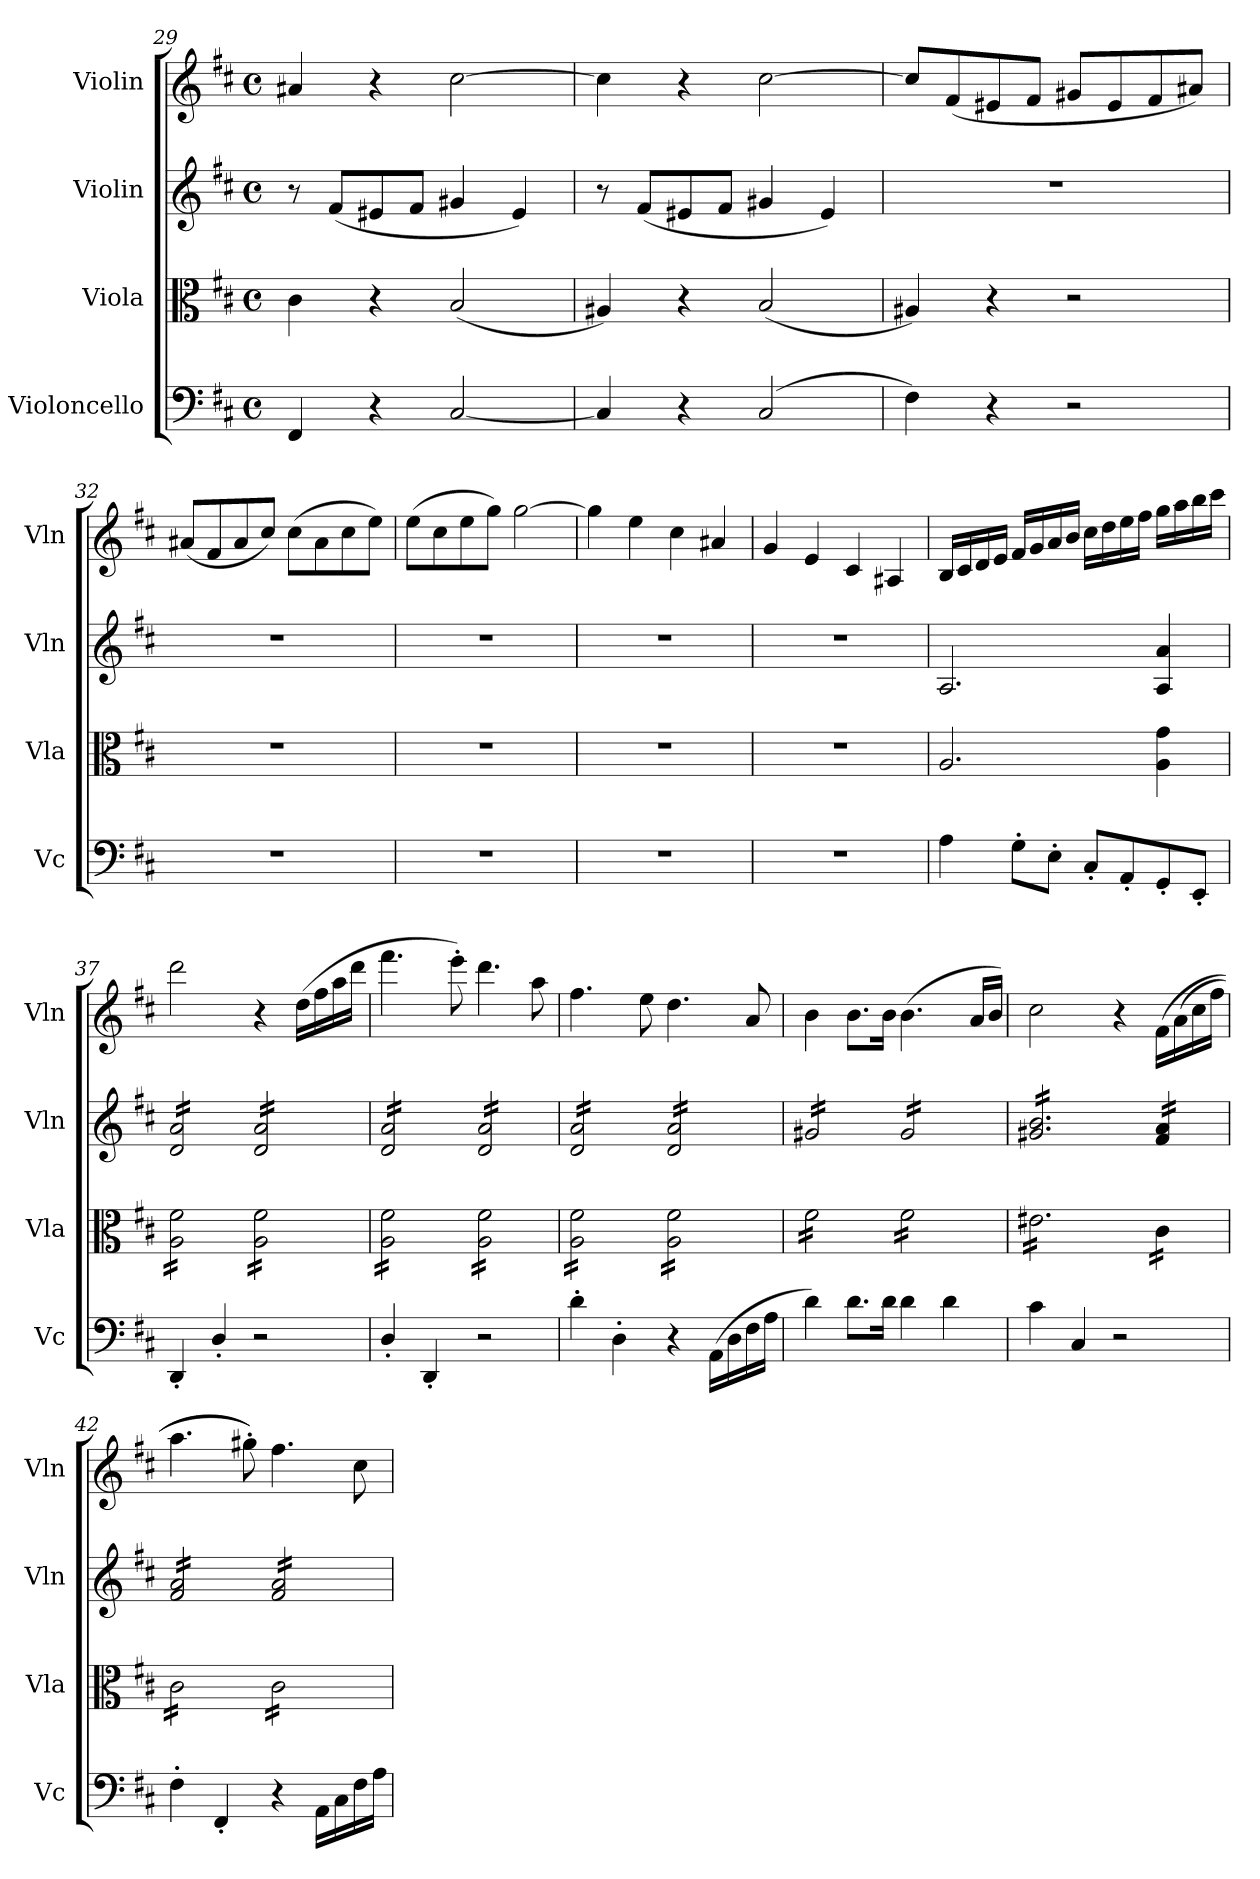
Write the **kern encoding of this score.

**kern	**kern	**kern	**kern
*part4	*part3	*part2	*part1
*staff4	*staff3	*staff2	*staff1
*I"Violoncello	*I"Viola	*I"Violin	*I"Violin
*I'Vc	*I'Vla	*I'Vln	*I'Vln
*clefF4	*clefC3	*clefG2	*clefG2
*k[f#c#]	*k[f#c#]	*k[f#c#]	*k[f#c#]
*M4/4	*M4/4	*M4/4	*M4/4
*met(c)	*met(c)	*met(c)	*met(c)
=29	=29	=29	=29
4FF#/	4c#\	8r	4a#X/
.	.	(8f#/L	.
4r	4r	8e#X/	4r
.	.	8f#/J	.
[2C#/	(2B/	4g#X/	[2cc#\
.	.	4e#/)	.
=30	=30	=30	=30
4C#/]	4A#X/)	8r	4cc#\]
.	.	(8f#/L	.
4r	4r	8e#X/	4r
.	.	8f#/J	.
(>2C#/	(2B/	4g#X/	[2cc#\
.	.	4e#/)	.
!!LO:PB:g=z
=31	=31	=31	=31
4F#\)	4A#X/)	1r	8cc#/L]
.	.	.	(8f#/
4r	4r	.	8e#X/
.	.	.	8f#/J
2r	2r	.	8g#X/L
.	.	.	8e#/
.	.	.	8f#/
.	.	.	8a#X/J)
=32	=32	=32	=32
1r	1r	1r	(8a#X/L
.	.	.	8f#/
.	.	.	8a#/
.	.	.	8cc#/J)
.	.	.	(>8cc#\L
.	.	.	8a#\
.	.	.	8cc#\
.	.	.	8ee\J)
=33	=33	=33	=33
1r	1r	1r	(>8ee\L
.	.	.	8cc#\
.	.	.	8ee\
.	.	.	8gg\J)
.	.	.	[2gg\
=34	=34	=34	=34
1r	1r	1r	4gg\]
.	.	.	4ee\
.	.	.	4cc#\
.	.	.	4a#X/
=35	=35	=35	=35
1r	1r	1r	4g/
.	.	.	4e/
.	.	.	4c#/
.	.	.	4A#X/
=36	=36	=36	=36
4A\	2.A/	2.A/	16B/LL
.	.	.	16c#/
.	.	.	16d/
.	.	.	16e/JJ
8G'\L	.	.	16f#/LL
.	.	.	16g/
8E'\J	.	.	16a/
.	.	.	16b/JJ
8C#'/L	.	.	16cc#\LL
.	.	.	16dd\
8AA'/	.	.	16ee\
.	.	.	16ff#\JJ
8GG'/	4A\ 4g\	4A/ 4a/	16gg\LL
.	.	.	16aa\
8EE'/J	.	.	16bb\
.	.	.	16ccc#\JJ
=37	=37	=37	=37
*	*tremolo	*	*
*	*	*tremolo	*
4DD'/	16A\ 16f#\LL	16d/ 16a/LL	2ddd\
.	16A\ 16f#\	16d/ 16a/	.
.	16A\ 16f#\	16d/ 16a/	.
.	16A\ 16f#\	16d/ 16a/	.
4D'/	16A\ 16f#\	16d/ 16a/	.
.	16A\ 16f#\	16d/ 16a/	.
.	16A\ 16f#\	16d/ 16a/	.
.	16A\ 16f#\JJ	16d/ 16a/JJ	.
2r	16A\ 16f#\LL	16d/ 16a/LL	4r
.	16A\ 16f#\	16d/ 16a/	.
.	16A\ 16f#\	16d/ 16a/	.
.	16A\ 16f#\	16d/ 16a/	.
.	16A\ 16f#\	16d/ 16a/	(>16dd\LL
.	16A\ 16f#\	16d/ 16a/	16ff#\
.	16A\ 16f#\	16d/ 16a/	16aa\
.	16A\ 16f#\JJ	16d/ 16a/JJ	16ddd\JJ
!!LO:LB:g=z
=38	=38	=38	=38
4D'/	16A\ 16f#\LL	16d/ 16a/LL	4.fff#\
.	16A\ 16f#\	16d/ 16a/	.
.	16A\ 16f#\	16d/ 16a/	.
.	16A\ 16f#\	16d/ 16a/	.
4DD'/	16A\ 16f#\	16d/ 16a/	.
.	16A\ 16f#\	16d/ 16a/	.
.	16A\ 16f#\	16d/ 16a/	8eee'\)
.	16A\ 16f#\JJ	16d/ 16a/JJ	.
2r	16A\ 16f#\LL	16d/ 16a/LL	4.ddd\
.	16A\ 16f#\	16d/ 16a/	.
.	16A\ 16f#\	16d/ 16a/	.
.	16A\ 16f#\	16d/ 16a/	.
.	16A\ 16f#\	16d/ 16a/	.
.	16A\ 16f#\	16d/ 16a/	.
.	16A\ 16f#\	16d/ 16a/	8aa\
.	16A\ 16f#\JJ	16d/ 16a/JJ	.
=39	=39	=39	=39
4d'\	16A\ 16f#\LL	16d/ 16a/LL	4.ff#\
.	16A\ 16f#\	16d/ 16a/	.
.	16A\ 16f#\	16d/ 16a/	.
.	16A\ 16f#\	16d/ 16a/	.
4D'\	16A\ 16f#\	16d/ 16a/	.
.	16A\ 16f#\	16d/ 16a/	.
.	16A\ 16f#\	16d/ 16a/	8ee\
.	16A\ 16f#\JJ	16d/ 16a/JJ	.
4r	16A\ 16f#\LL	16d/ 16a/LL	4.dd\
.	16A\ 16f#\	16d/ 16a/	.
.	16A\ 16f#\	16d/ 16a/	.
.	16A\ 16f#\	16d/ 16a/	.
(>16AA\LL	16A\ 16f#\	16d/ 16a/	.
16D\	16A\ 16f#\	16d/ 16a/	.
16F#\	16A\ 16f#\	16d/ 16a/	8a/
16A\JJ	16A\ 16f#\JJ	16d/ 16a/JJ	.
=40	=40	=40	=40
4d\)	16f#\LL	16g#X/LL	4b\
.	16f#\	16g#X/	.
.	16f#\	16g#X/	.
.	16f#\	16g#X/	.
8.d\L	16f#\	16g#X/	8.b\L
.	16f#\	16g#X/	.
.	16f#\	16g#X/	.
16d\Jk	16f#\JJ	16g#X/JJ	16b\Jk
4d\	16f#\LL	16g#/LL	(4.b\
.	16f#\	16g#/	.
.	16f#\	16g#/	.
.	16f#\	16g#/	.
4d\	16f#\	16g#/	.
.	16f#\	16g#/	.
.	16f#\	16g#/	16a/LL
.	16f#\JJ	16g#/JJ	16b/JJ)
=41	=41	=41	=41
4c#\	16e#X\LL	16g#X/ 16b/LL	2cc#\
.	16e#X\	16g#X/ 16b/	.
.	16e#X\	16g#X/ 16b/	.
.	16e#X\	16g#X/ 16b/	.
4C#/	16e#X\	16g#X/ 16b/	.
.	16e#X\	16g#X/ 16b/	.
.	16e#X\	16g#X/ 16b/	.
.	16e#X\	16g#X/ 16b/	.
2r	16e#X\	16g#X/ 16b/	4r
.	16e#X\	16g#X/ 16b/	.
.	16e#X\	16g#X/ 16b/	.
.	16e#X\JJ	16g#X/ 16b/JJ	.
.	16c#\LL	16f#/ 16a/LL	(>16f#\LL
.	16c#\	16f#/ 16a/	(>16a\
.	16c#\	16f#/ 16a/	16cc#\
.	16c#\JJ	16f#/ 16a/JJ	16ff#\JJ
=42	=42	=42	=42
4F#'\	16c#\LL	16f#/ 16a/LL	4.aa\
.	16c#\	16f#/ 16a/	.
.	16c#\	16f#/ 16a/	.
.	16c#\	16f#/ 16a/	.
4FF#'/	16c#\	16f#/ 16a/	.
.	16c#\	16f#/ 16a/	.
.	16c#\	16f#/ 16a/	8gg#X'\))
.	16c#\JJ	16f#/ 16a/JJ	.
4r	16c#\LL	16f#/ 16a/LL	4.ff#\
.	16c#\	16f#/ 16a/	.
.	16c#\	16f#/ 16a/	.
.	16c#\	16f#/ 16a/	.
16AA\LL	16c#\	16f#/ 16a/	.
16C#\	16c#\	16f#/ 16a/	.
16F#\	16c#\	16f#/ 16a/	8cc#\
16A\JJ	16c#\JJ	16f#/ 16a/JJ	.
*	*	*Xtremolo	*
*	*Xtremolo	*	*
=	=	=	=
*-	*-	*-	*-
